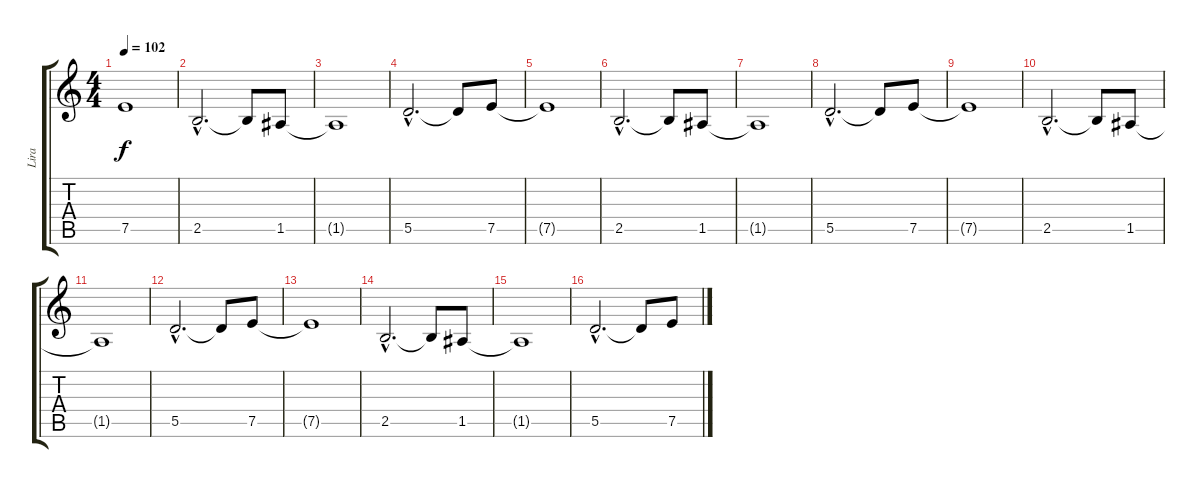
\track ("Lira" "Lira") {instrument electricguitarjazz}
\staff {score tabs}
\tuning (E4 B3 G3 D3 A2 E2) {hide}
\ts (4 4)
\tempo 102
\clef g2
\ks c
7.5{t}.1{dy f} |
2.5{hac}.2{d volume 10} 2.5{t}.8 1.5.8 |
1.5{t}.1 |
5.5{hac}.2{d} 5.5{t}.8 7.5.8 |
7.5{t}.1 |
2.5{hac}.2{d volume 10} 2.5{t}.8 1.5.8 |
1.5{t}.1 |
5.5{hac}.2{d} 5.5{t}.8 7.5.8 |
7.5{t}.1 |
2.5{hac}.2{d volume 10} 2.5{t}.8 1.5.8 |
1.5{t}.1 |
5.5{hac}.2{d} 5.5{t}.8 7.5.8 |
7.5{t}.1 |
2.5{hac}.2{d volume 10} 2.5{t}.8 1.5.8 |
1.5{t}.1 |
5.5{hac}.2{d} 5.5{t}.8 7.5.8
